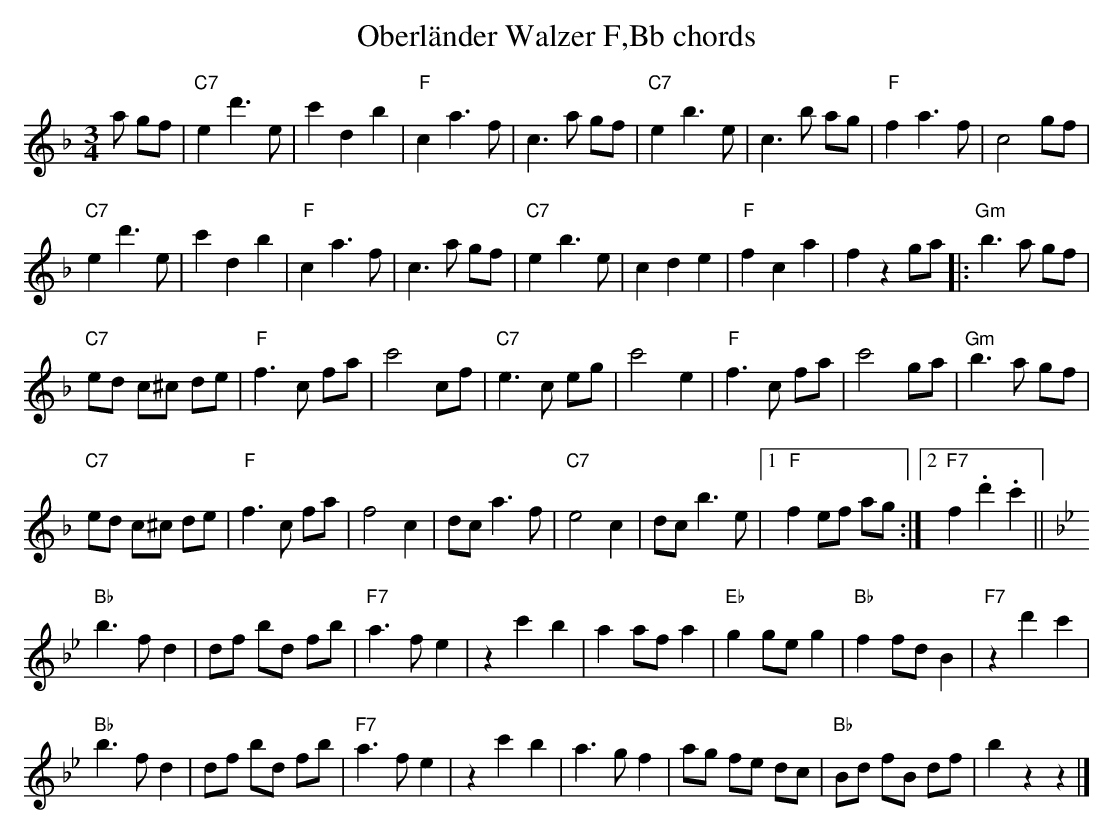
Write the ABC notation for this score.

X:1
T: Oberländer Walzer F,Bb chords
M:3/4
L:1/4
K:F %%MIDI gchordon
a/ g/f/ | "C7"e d'>e | c' d b | "F"c a>f | c>a g/f/ | "C7"e b>e | c>b a/g/ | "F"f a>f | c2 g/f/ |
"C7"e d'>e | c' d b | "F"c a> f | c>a g/f/ | "C7"e b>e | cde | "F"fca | f z g/a/ |: "Gm"b>a g/f/ |
"C7"e/d/ c/^c/ d/e/ | "F"f>c f/a/ | c'2c/f/ | "C7"e>c e/g/ | c'2 e | "F"f>c  f/a/ | c'2 g/a/ | "Gm"b>a g/f/ |
"C7"e/d/ c/^c/ d/e/ | "F"f>c f/a/ | f2 c | d/c/ a>f | "C7"e2 c | d/c/ b>e |1 "F"f e/f/ a/g/ :|2 "F7"f .d' .c'|| [K:Bb]
"Bb"b>f d | d/f/ b/d/ f/b/ | "F7"a>f e | z c' b | a a/f/ a | "Eb"g g/e/ g | "Bb"f f/d/ B | "F7"z d' c' |
"Bb"b>f d | d/f/ b/d/ f/b/ | "F7"a>f e | z c' b | a>g f | a/g/ f/e/ d/c/ | "Bb"B/d/ f/B/ d/f/ | b zz |]
